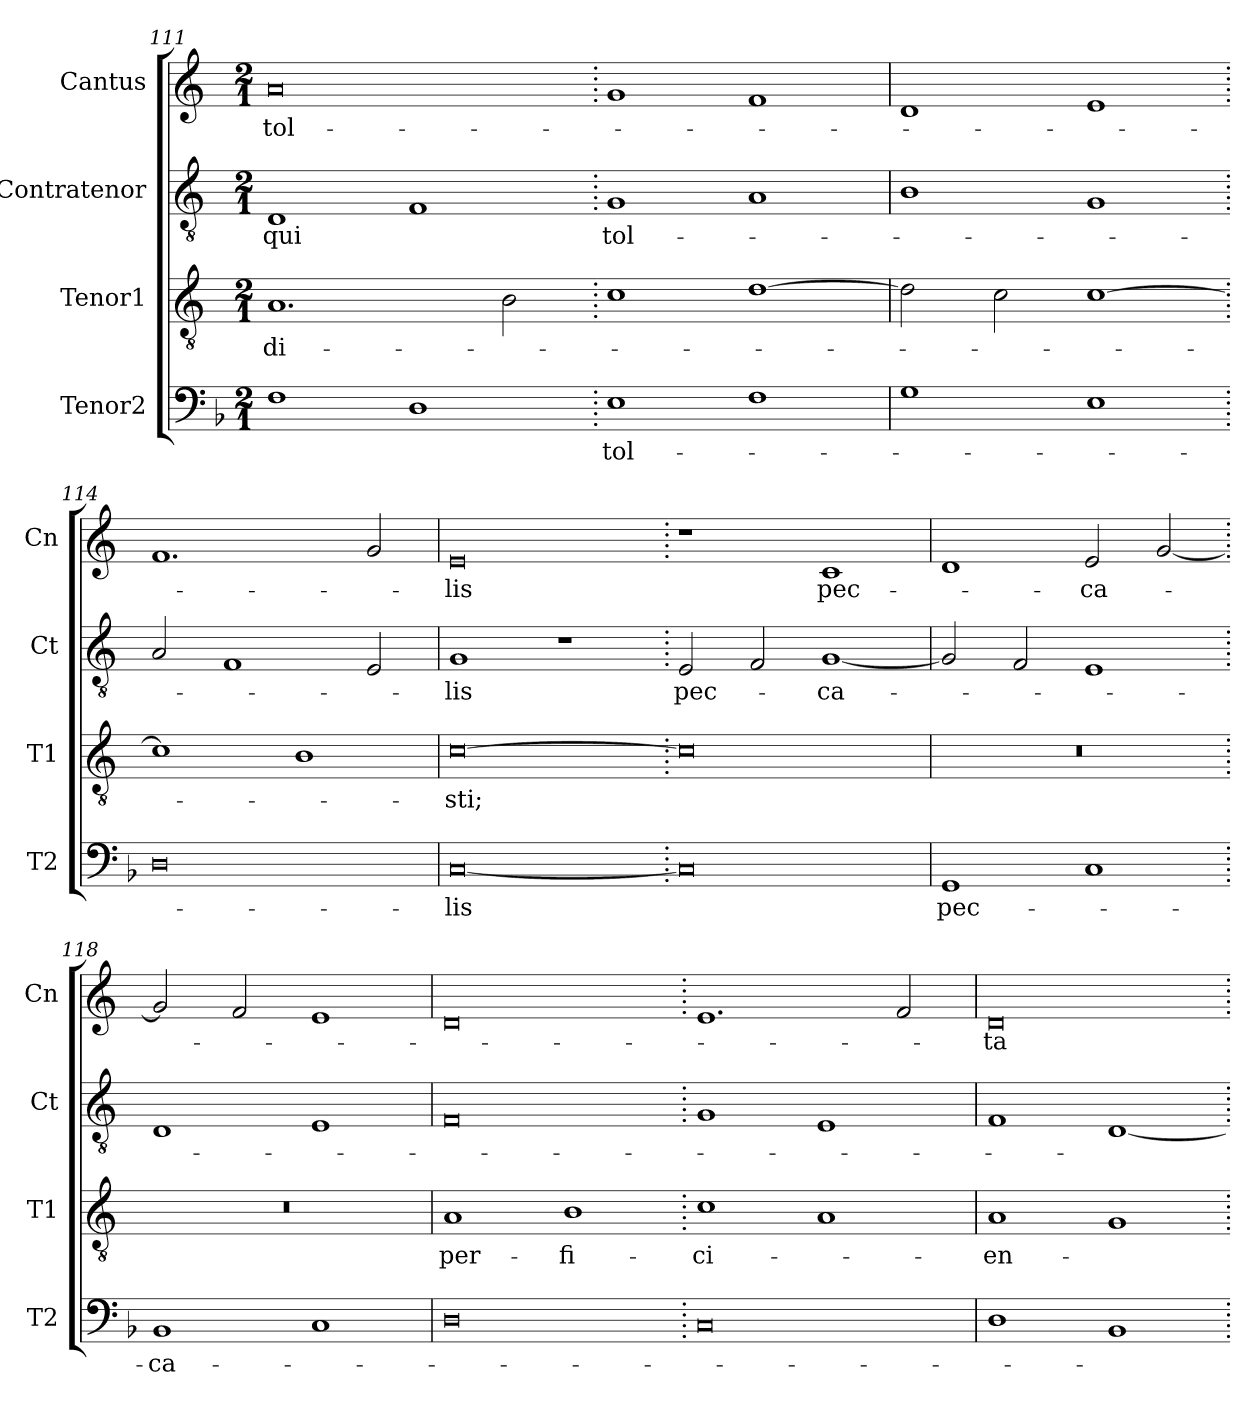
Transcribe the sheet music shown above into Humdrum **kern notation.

**kern	**text	**kern	**text	**kern	**text	**kern	**text
*part4	*part4	*part3	*part3	*part2	*part2	*part1	*part1
*staff4	*staff4	*staff3	*staff3	*staff2	*staff2	*staff1	*staff1
*I"Tenor2	*	*I"Tenor1	*	*I"Contratenor	*	*I"Cantus	*
*I'T2	*	*I'T1	*	*I'Ct	*	*I'Cn	*
*clefF4	*	*clefGv2	*	*clefGv2	*	*clefG2	*
*k[b-]	*	*k[]	*	*k[]	*	*k[]	*
*M2/1	*	*M2/1	*	*M2/1	*	*M2/1	*
=111	=111	=111	=111	=111	=111	=111	=111
1F	.	1.A	-di-	1D	qui	0a	tol-
1D	.	.	.	1F	.	.	.
.	.	2B\	.	.	.	.	.
=112.	=112.	=112.	=112.	=112.	=112.	=112.	=112.
1E	tol-	1c	.	1G	tol-	1g	.
1F	.	[1d	.	1A	.	1f	.
=113	=113	=113	=113	=113	=113	=113	=113
1G	.	2d\]	.	1B	.	1d	.
.	.	2c\	.	.	.	.	.
1E	.	[1c	.	1G	.	1e	.
=114.	=114.	=114.	=114.	=114.	=114.	=114.	=114.
0D	.	1c]	.	2A/	.	1.f	.
.	.	.	.	1F	.	.	.
.	.	1B	.	.	.	.	.
.	.	.	.	2E/	.	2g/	.
=115	=115	=115	=115	=115	=115	=115	=115
[0C	-lis	[0c	-sti;	1G	-lis	0e	-lis
.	.	.	.	1r	.	.	.
=116.	=116.	=116.	=116.	=116.	=116.	=116.	=116.
0C]	.	0c]	.	2E/	pec-	1r	.
.	.	.	.	2F/	.	.	.
.	.	.	.	[1G	-ca-	1c	pec-
=117	=117	=117	=117	=117	=117	=117	=117
1GG	pec-	0r	.	2G/]	.	1d	.
.	.	.	.	2F/	.	.	.
1C	.	.	.	1E	.	2e/	-ca-
.	.	.	.	.	.	[2g/	.
=118.	=118.	=118.	=118.	=118.	=118.	=118.	=118.
1BB-	-ca-	0r	.	1D	.	2g/]	.
.	.	.	.	.	.	2f/	.
1C	.	.	.	1E	.	1e	.
=119	=119	=119	=119	=119	=119	=119	=119
0D	.	1A	per-	0F	.	0d	.
.	.	1B	-fi-	.	.	.	.
=120.	=120.	=120.	=120.	=120.	=120.	=120.	=120.
0C	.	1c	-ci-	1G	.	1.e	.
.	.	1A	.	1E	.	.	.
.	.	.	.	.	.	2f/	.
=121	=121	=121	=121	=121	=121	=121	=121
1D	.	1A	-en-	1F	.	0d	-ta
1BB-	.	1G	.	[1D	.	.	.
=.	=.	=.	=.	=.	=.	=.	=.
*-	*-	*-	*-	*-	*-	*-	*-
